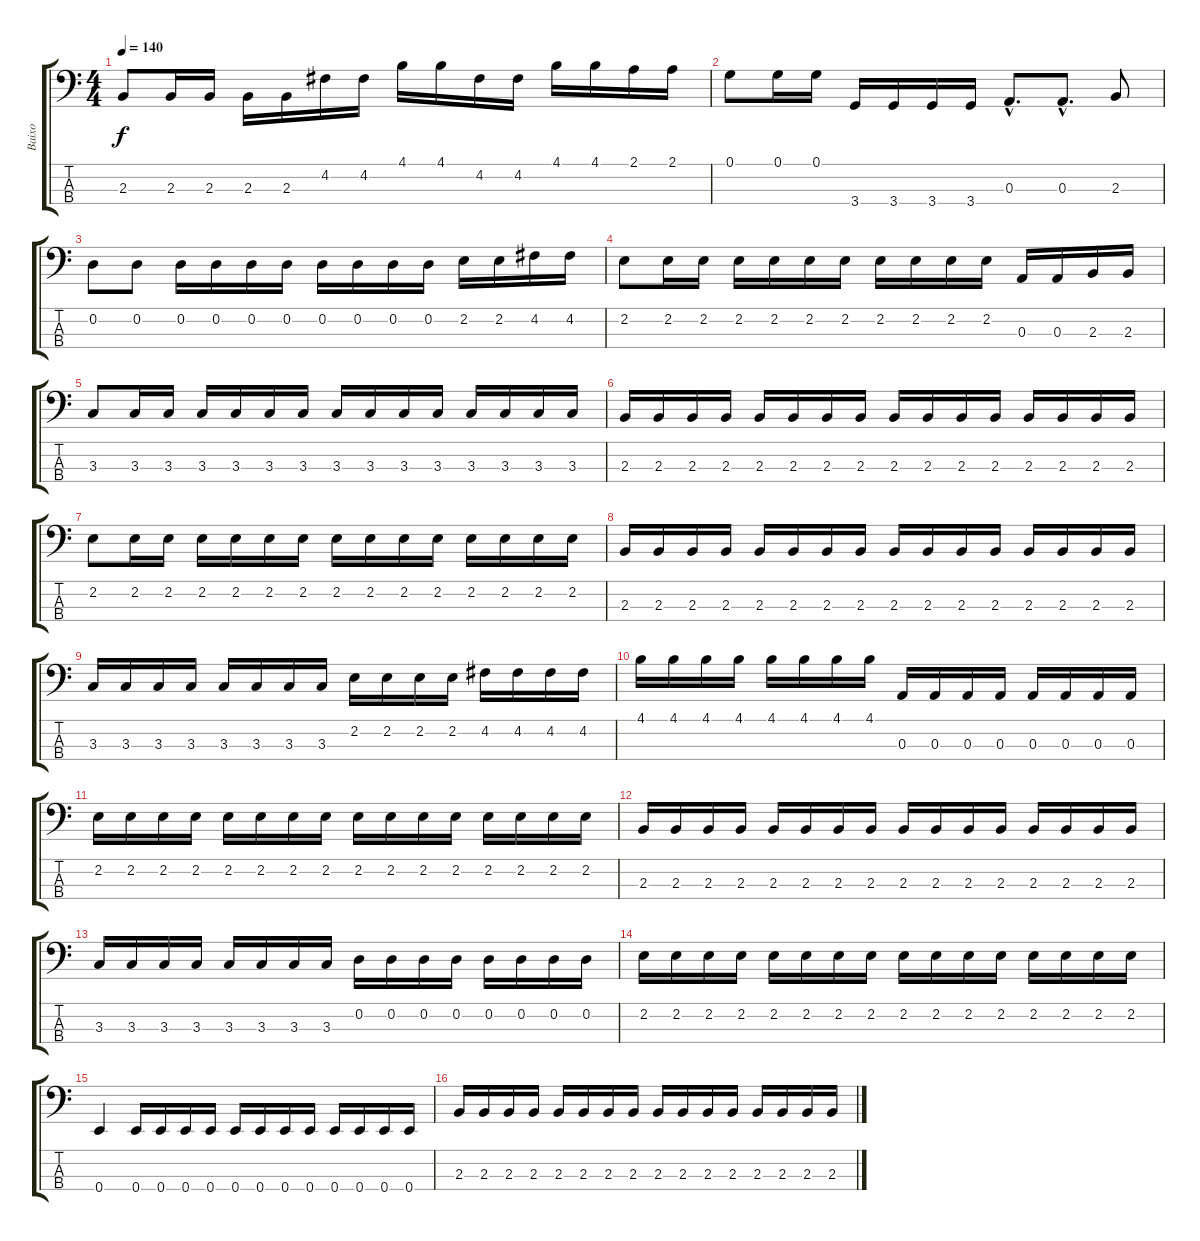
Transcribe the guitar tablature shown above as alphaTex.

\track ("Baixo" "Baixo") {instrument electricbassfinger}
\staff {score tabs}
\tuning (G2 D2 A1 E1) {hide}
\ts (4 4)
\tempo 140
\clef f4
\ks c
2.3.8{dy f} 2.3.16 2.3.16 2.3.16 2.3.16 4.2.16 4.2.16 4.1.16 4.1.16 4.2.16 4.2.16 4.1.16 4.1.16 2.1.16 2.1.16 |
0.1.8 0.1.16 0.1.16 3.4.16 3.4.16 3.4.16 3.4.16 0.3{hac}.8{d} 0.3{hac}.8{d} 2.3.8 |
0.2.8 0.2.8 0.2.16 0.2.16 0.2.16 0.2.16 0.2.16 0.2.16 0.2.16 0.2.16 2.2.16 2.2.16 4.2.16 4.2.16 |
2.2.8 2.2.16 2.2.16 2.2.16 2.2.16 2.2.16 2.2.16 2.2.16 2.2.16 2.2.16 2.2.16 0.3.16 0.3.16 2.3.16 2.3.16 |
3.3.8 3.3.16 3.3.16 3.3.16 3.3.16 3.3.16 3.3.16 3.3.16 3.3.16 3.3.16 3.3.16 3.3.16 3.3.16 3.3.16 3.3.16 |
2.3.16 2.3.16 2.3.16 2.3.16 2.3.16 2.3.16 2.3.16 2.3.16 2.3.16 2.3.16 2.3.16 2.3.16 2.3.16 2.3.16 2.3.16 2.3.16 |
2.2.8 2.2.16 2.2.16 2.2.16 2.2.16 2.2.16 2.2.16 2.2.16 2.2.16 2.2.16 2.2.16 2.2.16 2.2.16 2.2.16 2.2.16 |
2.3.16 2.3.16 2.3.16 2.3.16 2.3.16 2.3.16 2.3.16 2.3.16 2.3.16 2.3.16 2.3.16 2.3.16 2.3.16 2.3.16 2.3.16 2.3.16 |
3.3.16 3.3.16 3.3.16 3.3.16 3.3.16 3.3.16 3.3.16 3.3.16 2.2.16 2.2.16 2.2.16 2.2.16 4.2.16 4.2.16 4.2.16 4.2.16 |
4.1.16 4.1.16 4.1.16 4.1.16 4.1.16 4.1.16 4.1.16 4.1.16 0.3.16 0.3.16 0.3.16 0.3.16 0.3.16 0.3.16 0.3.16 0.3.16 |
2.2.16 2.2.16 2.2.16 2.2.16 2.2.16 2.2.16 2.2.16 2.2.16 2.2.16 2.2.16 2.2.16 2.2.16 2.2.16 2.2.16 2.2.16 2.2.16 |
2.3.16 2.3.16 2.3.16 2.3.16 2.3.16 2.3.16 2.3.16 2.3.16 2.3.16 2.3.16 2.3.16 2.3.16 2.3.16 2.3.16 2.3.16 2.3.16 |
3.3.16 3.3.16 3.3.16 3.3.16 3.3.16 3.3.16 3.3.16 3.3.16 0.2.16 0.2.16 0.2.16 0.2.16 0.2.16 0.2.16 0.2.16 0.2.16 |
2.2.16 2.2.16 2.2.16 2.2.16 2.2.16 2.2.16 2.2.16 2.2.16 2.2.16 2.2.16 2.2.16 2.2.16 2.2.16 2.2.16 2.2.16 2.2.16 |
0.4.4 0.4.16 0.4.16 0.4.16 0.4.16 0.4.16 0.4.16 0.4.16 0.4.16 0.4.16 0.4.16 0.4.16 0.4.16 |
2.3.16 2.3.16 2.3.16 2.3.16 2.3.16 2.3.16 2.3.16 2.3.16 2.3.16 2.3.16 2.3.16 2.3.16 2.3.16 2.3.16 2.3.16 2.3.16
